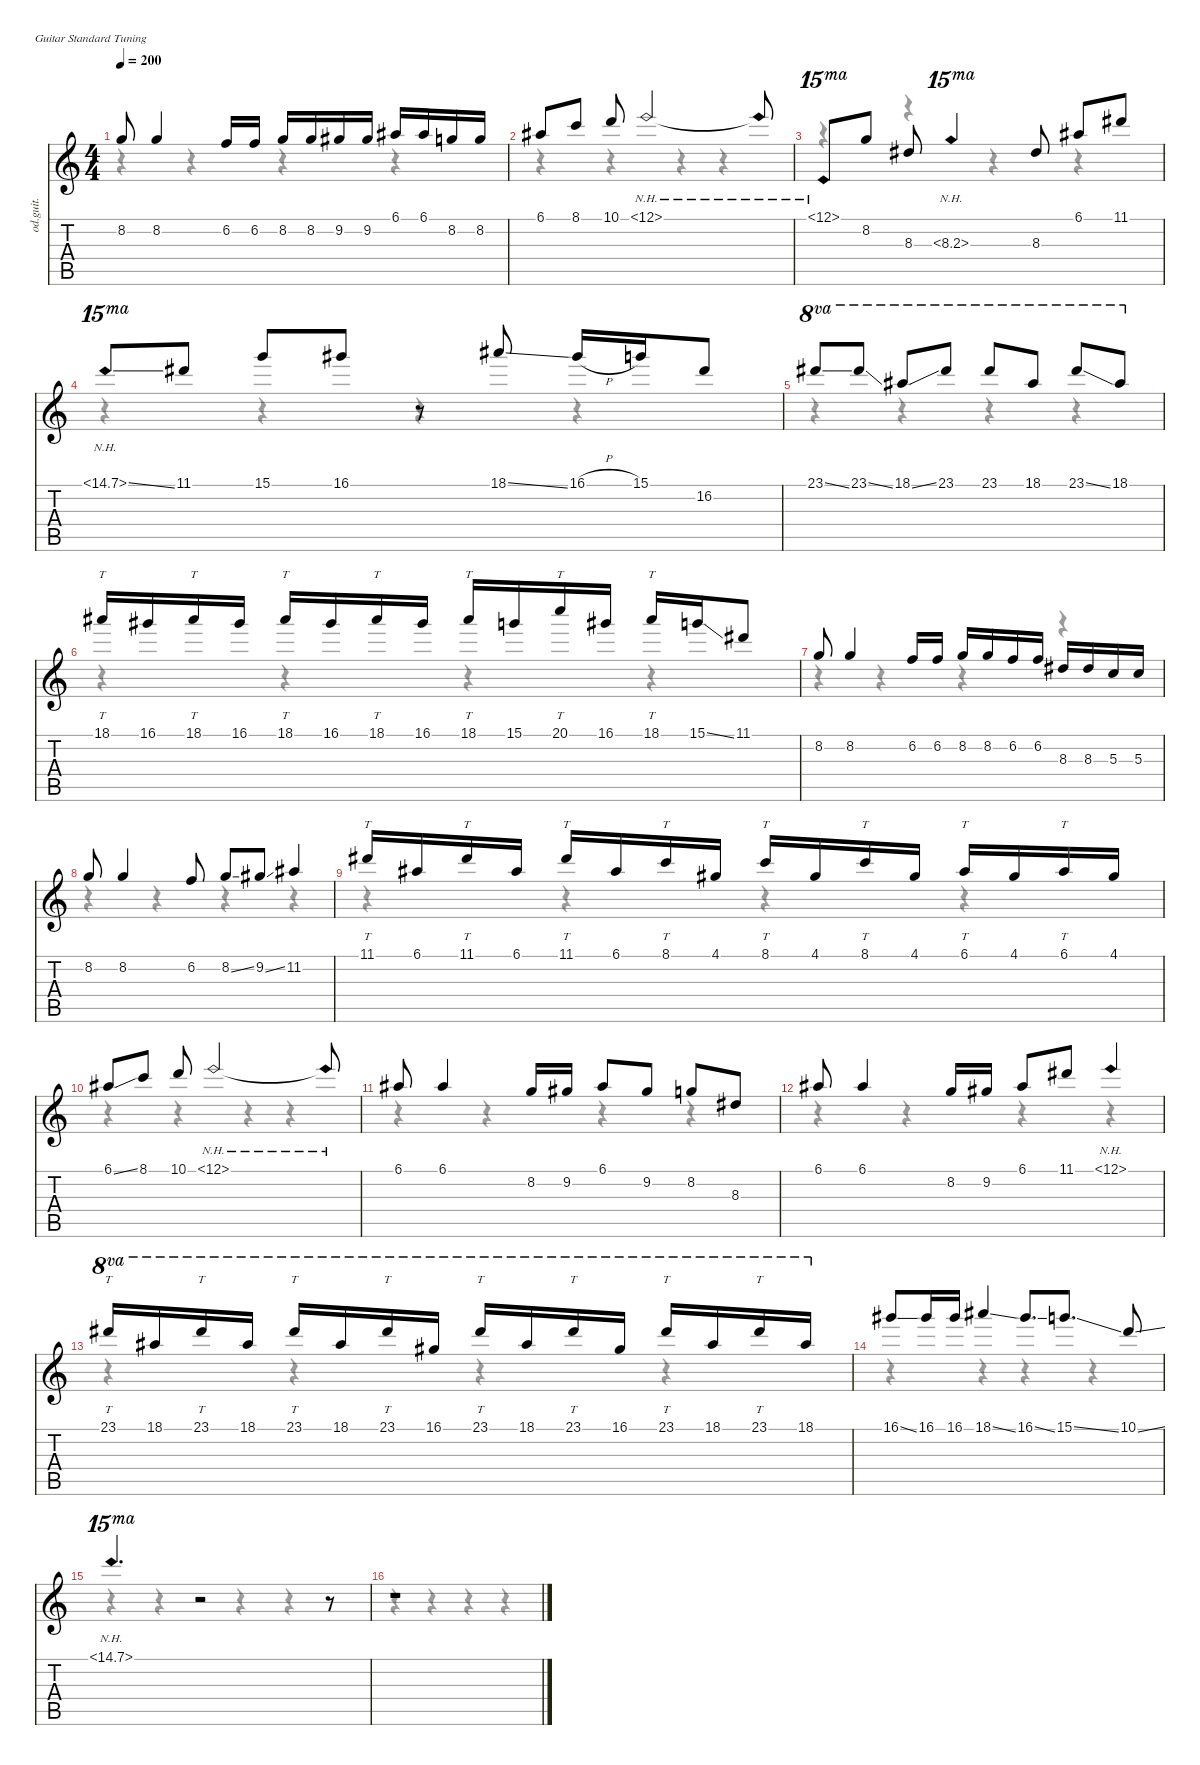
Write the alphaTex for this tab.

\defaultSystemsLayout 4
\hideDynamics
\bracketExtendMode nobrackets
\otherSystemsTrackNameOrientation horizontal
\track ("Herman Li (Lead Guitar)" "od.guit.") {instrument overdrivenguitar}
\staff {score tabs}
\tuning (E4 B3 G3 D3 A2 E2)
\voice
\ts (4 4)
\tempo 200
\clef g2
\ks c
8.2.8{dy f beam Up} 8.2.4{beam Up} 6.2.16{beam Up} 6.2.16{beam Up} 8.2.16{beam Up} 8.2.16{beam Up} 9.2{acc #}.16{beam Up} 9.2{acc #}.16{beam Up} 6.1{acc #}.16{beam Up} 6.1{acc #}.16{beam Up} 8.2.16{beam Up} 8.2.16{beam Up} |
6.1{acc #}.8{beam Up} 8.1.8{beam Up} 10.1.8{beam Up} 11.1{nh acc #}.2{beam Up} 11.1{nh t acc #}.8{beam Up} |
6.1{nh acc #}.8{ot 15ma beam Up} 8.2.8{beam Up} 8.3{acc #}.8{beam Up} 8.3{nh acc #}.4{ot 15ma beam Up} 8.3{acc #}.8{beam Up} 6.1{acc #}.8{beam Up} 11.1{acc #}.8{beam Up} |
15.1{nh ss}.8{ot 15ma beam Up} 11.1{acc #}.8{beam Up} 15.1.8{beam Up} 16.1{acc #}.8{beam Up} r.8{beam Up} 18.1{ss acc #}.8{beam Up} 16.1{h acc #}.16{beam Up} 15.1.16{beam Up} 16.2{acc #}.8{beam Up} |
23.1{ss acc #}.8{ot 8va beam Up} 23.1{ss acc #}.8{ot 8va beam Up} 18.1{ss acc #}.8{ot 8va beam Up} 23.1{acc #}.8{ot 8va beam Up} 23.1{acc #}.8{ot 8va beam Up} 18.1{acc #}.8{ot 8va beam Up} 23.1{ss acc #}.8{ot 8va beam Up} 18.1{acc #}.8{ot 8va beam Up} |
18.1{acc #}.16{tt beam Up} 16.1{acc #}.16{beam Up} 18.1{acc #}.16{tt beam Up} 16.1{acc #}.16{beam Up} 18.1{acc #}.16{tt beam Up} 16.1{acc #}.16{beam Up} 18.1{acc #}.16{tt beam Up} 16.1{acc #}.16{beam Up} 18.1{acc #}.16{tt beam Up} 15.1.16{beam Up} 20.1.16{tt beam Up} 16.1{acc #}.16{beam Up} 18.1{acc #}.16{tt beam Up} 15.1{ss}.16{beam Up} 11.1{acc #}.8{beam Up} |
8.2.8{beam Up} 8.2.4{beam Up} 6.2.16{beam Up} 6.2.16{beam Up} 8.2.16{beam Up} 8.2.16{beam Up} 6.2.16{beam Up} 6.2.16{beam Up} 8.3{acc #}.16{beam Up} 8.3{acc #}.16{beam Up} 5.3.16{beam Up} 5.3.16{beam Up} |
8.2.8{beam Up} 8.2.4{beam Up} 6.2.8{beam Up} 8.2{ss}.8{beam Up} 9.2{ss acc #}.8{beam Up} 11.2{acc #}.4{beam Up} |
11.1{acc #}.16{tt beam Up} 6.1{acc #}.16{beam Up} 11.1{acc #}.16{tt beam Up} 6.1{acc #}.16{beam Up} 11.1{acc #}.16{tt beam Up} 6.1{acc #}.16{beam Up} 8.1.16{tt beam Up} 4.1{acc #}.16{beam Up} 8.1.16{tt beam Up} 4.1{acc #}.16{beam Up} 8.1.16{tt beam Up} 4.1{acc #}.16{beam Up} 6.1{acc #}.16{tt beam Up} 4.1{acc #}.16{beam Up} 6.1{acc #}.16{tt beam Up} 4.1{acc #}.16{beam Up} |
6.1{ss acc #}.8{beam Up} 8.1.8{beam Up} 10.1.8{beam Up} 11.1{nh acc #}.2{beam Up} 11.1{nh t acc #}.8{beam Up} |
6.1{acc #}.8{beam Up} 6.1{acc #}.4{beam Up} 8.2.16{beam Up} 9.2{acc #}.16{beam Up} 6.1{acc #}.8{beam Up} 9.2{acc #}.8{beam Up} 8.2.8{beam Up} 8.3{acc #}.8{beam Up} |
6.1{acc #}.8{beam Up} 6.1{acc #}.4{beam Up} 8.2.16{beam Up} 9.2{acc #}.16{beam Up} 6.1{acc #}.8{beam Up} 11.1{acc #}.8{beam Up} 11.1{nh acc #}.4{beam Up} |
23.1{acc #}.16{tt ot 8va beam Up} 18.1{acc #}.16{ot 8va beam Up} 23.1{acc #}.16{tt ot 8va beam Up} 18.1{acc #}.16{ot 8va beam Up} 23.1{acc #}.16{tt ot 8va beam Up} 18.1{acc #}.16{ot 8va beam Up} 23.1{acc #}.16{tt ot 8va beam Up} 16.1{acc #}.16{ot 8va beam Up} 23.1{acc #}.16{tt ot 8va beam Up} 18.1{acc #}.16{ot 8va beam Up} 23.1{acc #}.16{tt ot 8va beam Up} 16.1{acc #}.16{ot 8va beam Up} 23.1{acc #}.16{tt ot 8va beam Up} 18.1{acc #}.16{ot 8va beam Up} 23.1{acc #}.16{tt ot 8va beam Up} 18.1{acc #}.16{ot 8va beam Up} |
16.1{ss acc #}.8{beam Up} 16.1{acc #}.16{beam Up} 16.1{acc #}.16{beam Up} 18.1{ss acc #}.4{beam Up} 16.1{ss acc #}.8{d beam Up} 15.1{ss}.8{d beam Up} 10.1{ss}.8{beam Up} |
15.1{nh}.4{d ot 15ma beam Up} r.2{beam Up} r.8{beam Up} |
r.1{beam Up}
\voice
\clef g2
\ottava regular
\simile none
\ks c
r.4{dy mf beam Down} r.4{beam Down} r.4{beam Down} r.4{beam Down} |
r.4{beam Down} r.4{beam Down} r.4{beam Down} r.4{beam Down} |
r.4{beam Down} r.4{beam Down} r.4{beam Down} r.4{beam Down} |
r.4{beam Down} r.4{beam Down} r.4{beam Down} r.4{beam Down} |
r.4{beam Down} r.4{beam Down} r.4{beam Down} r.4{beam Down} |
r.4{beam Down} r.4{beam Down} r.4{beam Down} r.4{beam Down} |
r.4{beam Down} r.4{beam Down} r.4{beam Down} r.4{beam Down} |
r.4{beam Down} r.4{beam Down} r.4{beam Down} r.4{beam Down} |
r.4{beam Down} r.4{beam Down} r.4{beam Down} r.4{beam Down} |
r.4{beam Down} r.4{beam Down} r.4{beam Down} r.4{beam Down} |
r.4{beam Down} r.4{beam Down} r.4{beam Down} r.4{beam Down} |
r.4{beam Down} r.4{beam Down} r.4{beam Down} r.4{beam Down} |
r.4{beam Down} r.4{beam Down} r.4{beam Down} r.4{beam Down} |
r.4{beam Down} r.4{beam Down} r.4{beam Down} r.4{beam Down} |
r.4{beam Down} r.4{beam Down} r.4{beam Down} r.4{beam Down} |
r.4{beam Down} r.4{beam Down} r.4{beam Down} r.4{beam Down}
